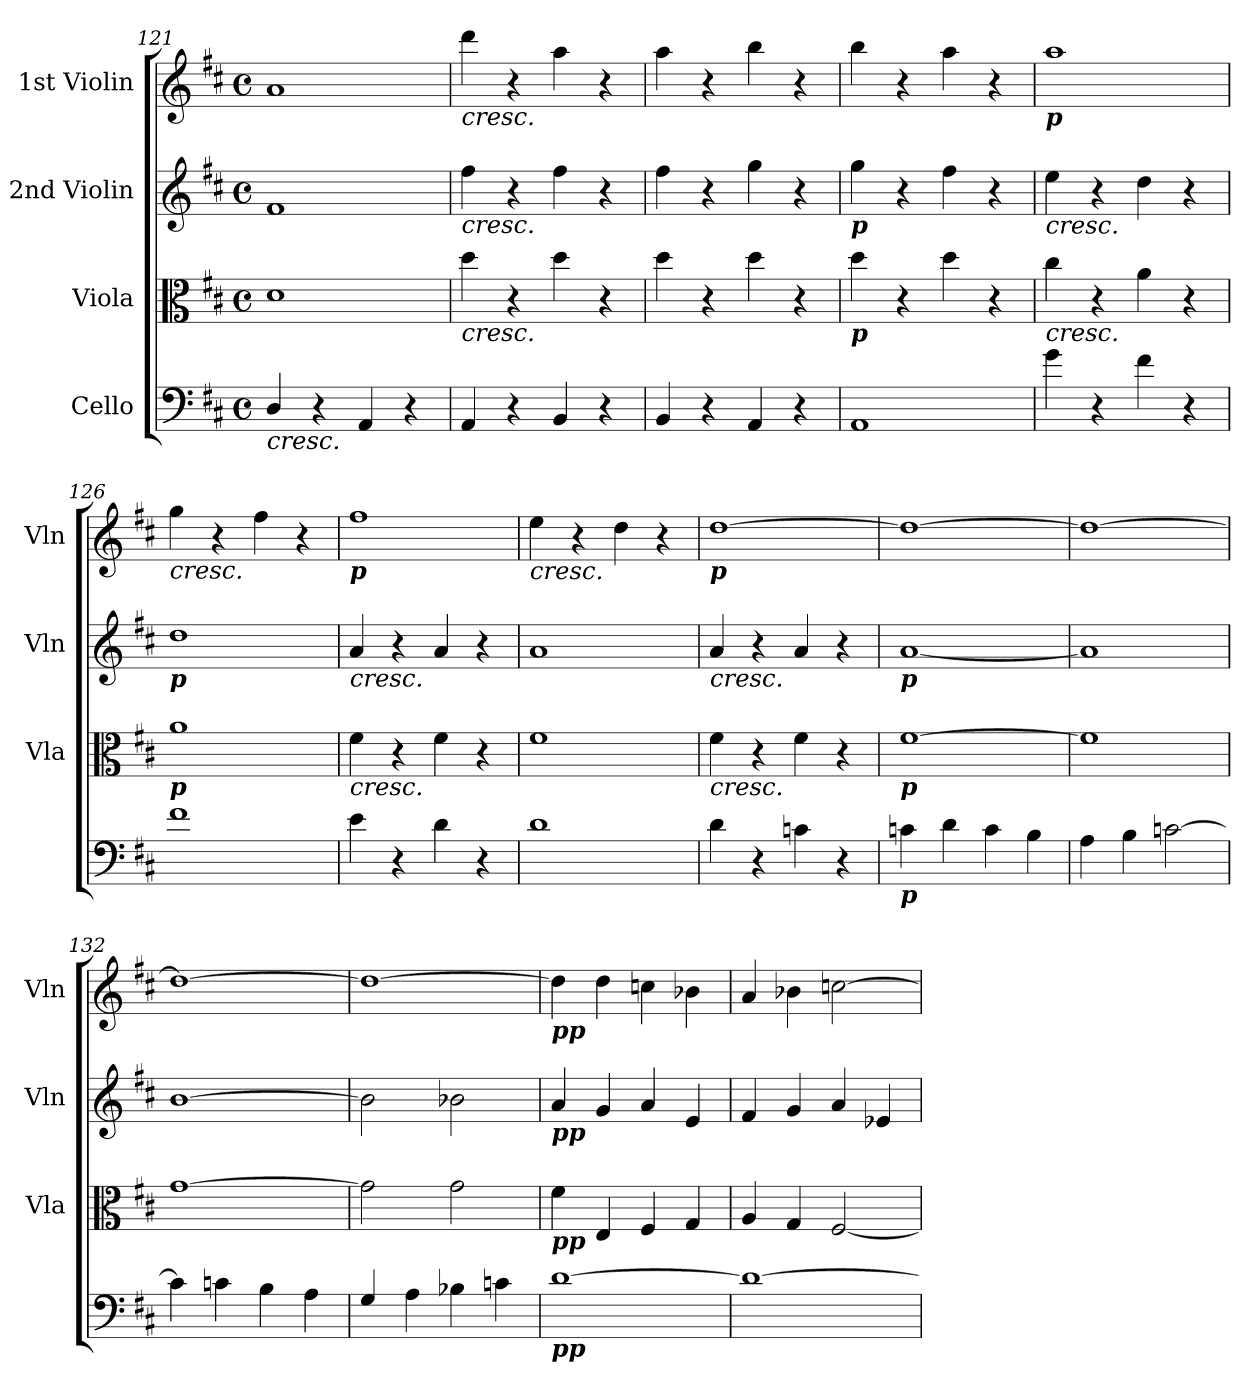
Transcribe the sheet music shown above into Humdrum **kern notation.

**kern	**kern	**kern	**kern
*part4	*part3	*part2	*part1
*staff4	*staff3	*staff2	*staff1
*I"Cello	*I"Viola	*I"2nd Violin	*I"1st Violin
*	*I'Vla	*I'Vln	*I'Vln
*clefF4	*clefC3	*clefG2	*clefG2
*k[f#c#]	*k[f#c#]	*k[f#c#]	*k[f#c#]
*D:	*D:	*D:	*D:
*M4/4	*M4/4	*M4/4	*M4/4
*met(c)	*met(c)	*met(c)	*met(c)
=121	=121	=121	=121
!LO:TX:b:i:t=cresc.	!	!	!
4D/	1d	1f#	1a
4r	.	.	.
4AA/	.	.	.
4r	.	.	.
=122	=122	=122	=122
!	!	!	!LO:TX:b:i:t=cresc.
!	!	!LO:TX:b:i:t=cresc.	!
!	!LO:TX:b:i:t=cresc.	!	!
4AA/	4dd\	4ff#\	4ddd\
4r	4r	4r	4r
4BB/	4dd\	4ff#\	4aa\
4r	4r	4r	4r
=123	=123	=123	=123
4BB/	4dd\	4ff#\	4aa\
4r	4r	4r	4r
4AA/	4dd\	4gg\	4bb\
4r	4r	4r	4r
!!LO:LB:g=z
=124	=124	=124	=124
!	!	!LO:TX:b:Bi:t=p	!
!	!LO:TX:b:Bi:t=p	!	!
1AA	4dd\	4gg\	4bb\
.	4r	4r	4r
.	4dd\	4ff#\	4aa\
.	4r	4r	4r
=125	=125	=125	=125
!	!	!	!LO:TX:b:Bi:t=p
!	!	!LO:TX:b:i:t=cresc.	!
!	!LO:TX:b:i:t=cresc.	!	!
4g\	4cc#\	4ee\	1aa
4r	4r	4r	.
4f#\	4a\	4dd\	.
4r	4r	4r	.
=126	=126	=126	=126
!	!	!	!LO:TX:b:i:t=cresc.
!	!	!LO:TX:b:Bi:t=p	!
!	!LO:TX:b:Bi:t=p	!	!
1f#	1a	1dd	4gg\
.	.	.	4r
.	.	.	4ff#\
.	.	.	4r
=127	=127	=127	=127
!	!	!	!LO:TX:b:Bi:t=p
!	!	!LO:TX:b:i:t=cresc.	!
!	!LO:TX:b:i:t=cresc.	!	!
4e\	4f#\	4a/	1ff#
4r	4r	4r	.
4d\	4f#\	4a/	.
4r	4r	4r	.
=128	=128	=128	=128
!	!	!	!LO:TX:b:i:t=cresc.
1d	1f#	1a	4ee\
.	.	.	4r
.	.	.	4dd\
.	.	.	4r
=129	=129	=129	=129
!	!	!	!LO:TX:b:Bi:t=p
!	!	!LO:TX:b:i:t=cresc.	!
!	!LO:TX:b:i:t=cresc.	!	!
4d\	4f#\	4a/	[1dd
4r	4r	4r	.
4cn\	4f#\	4a/	.
4r	4r	4r	.
!!LO:PB:g=z
=130	=130	=130	=130
!	!	!LO:TX:b:Bi:t=p	!
!	!LO:TX:b:Bi:t=p	!	!
!LO:TX:b:Bi:t=p	!	!	!
4cn\	[1f#	[1a	1dd_
4d\	.	.	.
4c\	.	.	.
4B\	.	.	.
=131	=131	=131	=131
4A\	1f#]	1a]	1dd_
4B\	.	.	.
[2cn\	.	.	.
=132	=132	=132	=132
4c\]	[1g	[1b	1dd_
4cn\	.	.	.
4B\	.	.	.
4A\	.	.	.
=133	=133	=133	=133
4G/	2g\]	2b\]	1dd_
4A\	.	.	.
4B-X\	2g\	2b-X\	.
4cn\	.	.	.
=134	=134	=134	=134
!	!	!	!LO:TX:b:Bi:t=pp
!	!	!LO:TX:b:Bi:t=pp	!
!	!LO:TX:b:Bi:t=pp	!	!
!LO:TX:b:Bi:t=pp	!	!	!
[1d	4f#\	4a/	4dd\]
.	4E/	4g/	4dd\
.	4F#/	4a/	4ccn\
.	4G/	4e/	4b-X\
=135	=135	=135	=135
1d_	4A/	4f#/	4a/
.	4G/	4g/	4b-X\
.	[2F#/	4a/	[2ccn\
.	.	4e-X/	.
=	=	=	=
*-	*-	*-	*-
